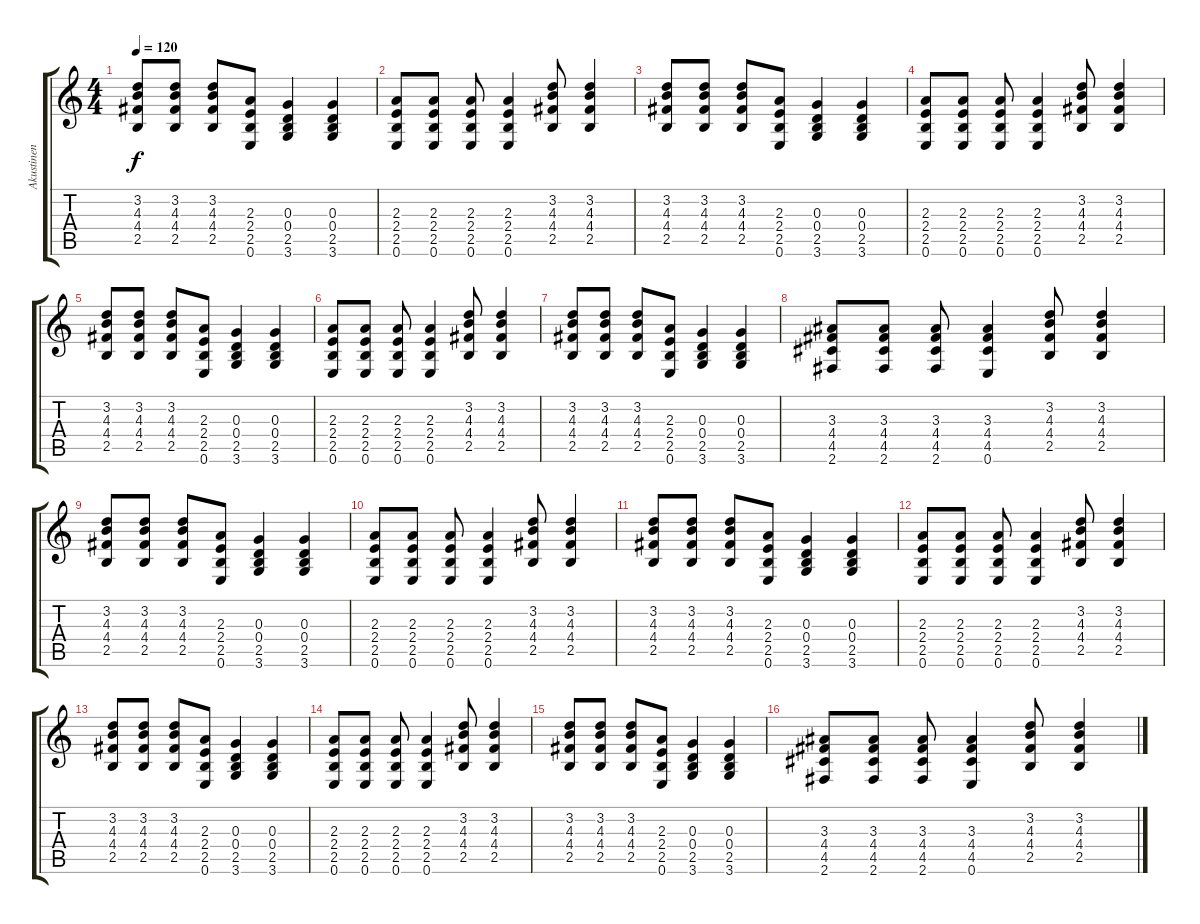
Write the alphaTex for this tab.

\track ("Akustinen skitta" "Akustinen ") {instrument acousticguitarsteel}
\staff {score tabs}
\tuning (E4 B3 G3 D3 A2 E2) {hide}
\ts (4 4)
\tempo 120
\clef g2
\ks c
(3.2 4.3 4.4 2.5).8{dy f} (3.2 4.3 4.4 2.5).8 (3.2 4.3 4.4 2.5).8 (2.3 2.4 2.5 0.6).8 (0.3 0.4 2.5 3.6).4 (0.3 0.4 2.5 3.6).4 |
(2.3 2.4 2.5 0.6).8 (2.3 2.4 2.5 0.6).8 (2.3 2.4 2.5 0.6).8 (2.3 2.4 2.5 0.6).4 (3.2 4.3 4.4 2.5).8 (3.2 4.3 4.4 2.5).4 |
(3.2 4.3 4.4 2.5).8 (3.2 4.3 4.4 2.5).8 (3.2 4.3 4.4 2.5).8 (2.3 2.4 2.5 0.6).8 (0.3 0.4 2.5 3.6).4 (0.3 0.4 2.5 3.6).4 |
(2.3 2.4 2.5 0.6).8 (2.3 2.4 2.5 0.6).8 (2.3 2.4 2.5 0.6).8 (2.3 2.4 2.5 0.6).4 (3.2 4.3 4.4 2.5).8 (3.2 4.3 4.4 2.5).4 |
(3.2 4.3 4.4 2.5).8 (3.2 4.3 4.4 2.5).8 (3.2 4.3 4.4 2.5).8 (2.3 2.4 2.5 0.6).8 (0.3 0.4 2.5 3.6).4 (0.3 0.4 2.5 3.6).4 |
(2.3 2.4 2.5 0.6).8 (2.3 2.4 2.5 0.6).8 (2.3 2.4 2.5 0.6).8 (2.3 2.4 2.5 0.6).4 (3.2 4.3 4.4 2.5).8 (3.2 4.3 4.4 2.5).4 |
(3.2 4.3 4.4 2.5).8 (3.2 4.3 4.4 2.5).8 (3.2 4.3 4.4 2.5).8 (2.3 2.4 2.5 0.6).8 (0.3 0.4 2.5 3.6).4 (0.3 0.4 2.5 3.6).4 |
(3.3 4.4 4.5 2.6).8 (3.3 4.4 4.5 2.6).8 (3.3 4.4 4.5 2.6).8 (3.3 4.4 4.5 0.6).4 (3.2 4.3 4.4 2.5).8 (3.2 4.3 4.4 2.5).4 |
(3.2 4.3 4.4 2.5).8 (3.2 4.3 4.4 2.5).8 (3.2 4.3 4.4 2.5).8 (2.3 2.4 2.5 0.6).8 (0.3 0.4 2.5 3.6).4 (0.3 0.4 2.5 3.6).4 |
(2.3 2.4 2.5 0.6).8 (2.3 2.4 2.5 0.6).8 (2.3 2.4 2.5 0.6).8 (2.3 2.4 2.5 0.6).4 (3.2 4.3 4.4 2.5).8 (3.2 4.3 4.4 2.5).4 |
(3.2 4.3 4.4 2.5).8 (3.2 4.3 4.4 2.5).8 (3.2 4.3 4.4 2.5).8 (2.3 2.4 2.5 0.6).8 (0.3 0.4 2.5 3.6).4 (0.3 0.4 2.5 3.6).4 |
(2.3 2.4 2.5 0.6).8 (2.3 2.4 2.5 0.6).8 (2.3 2.4 2.5 0.6).8 (2.3 2.4 2.5 0.6).4 (3.2 4.3 4.4 2.5).8 (3.2 4.3 4.4 2.5).4 |
(3.2 4.3 4.4 2.5).8 (3.2 4.3 4.4 2.5).8 (3.2 4.3 4.4 2.5).8 (2.3 2.4 2.5 0.6).8 (0.3 0.4 2.5 3.6).4 (0.3 0.4 2.5 3.6).4 |
(2.3 2.4 2.5 0.6).8 (2.3 2.4 2.5 0.6).8 (2.3 2.4 2.5 0.6).8 (2.3 2.4 2.5 0.6).4 (3.2 4.3 4.4 2.5).8 (3.2 4.3 4.4 2.5).4 |
(3.2 4.3 4.4 2.5).8 (3.2 4.3 4.4 2.5).8 (3.2 4.3 4.4 2.5).8 (2.3 2.4 2.5 0.6).8 (0.3 0.4 2.5 3.6).4 (0.3 0.4 2.5 3.6).4 |
(3.3 4.4 4.5 2.6).8 (3.3 4.4 4.5 2.6).8 (3.3 4.4 4.5 2.6).8 (3.3 4.4 4.5 0.6).4 (3.2 4.3 4.4 2.5).8 (3.2 4.3 4.4 2.5).4
